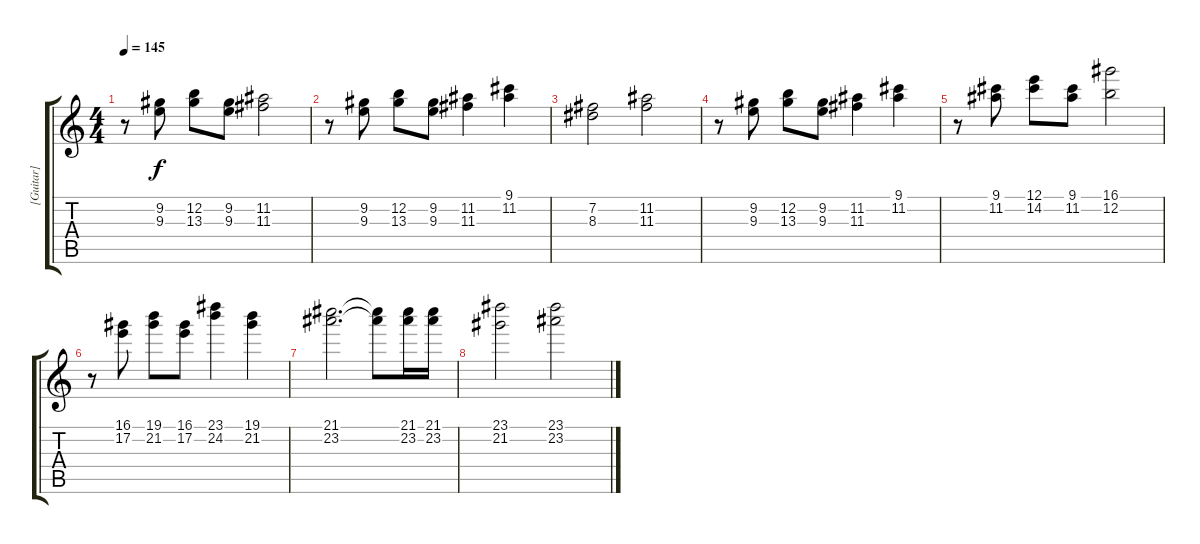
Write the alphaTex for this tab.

\track ("[Guitar]" "[Guitar]") {instrument distortionguitar}
\staff {score tabs}
\tuning (E4 B3 G3 D3 A2 E2) {hide}
\ts (4 4)
\tempo 145
\clef g2
\ks c
r.8{dy f} (9.2 9.3).8 (12.2 13.3).8 (9.2 9.3).8 (11.2 11.3).2 |
r.8 (9.2 9.3).8 (12.2 13.3).8 (9.2 9.3).8 (11.2 11.3).4 (9.1 11.2).4 |
(7.2 8.3).2 (11.2 11.3).2 |
r.8 (9.2 9.3).8 (12.2 13.3).8 (9.2 9.3).8 (11.2 11.3).4 (9.1 11.2).4 |
r.8 (9.1 11.2).8 (12.1 14.2).8 (9.1 11.2).8 (16.1 12.2).2 |
r.8 (16.1 17.2).8 (19.1 21.2).8 (16.1 17.2).8 (23.1 24.2).4 (19.1 21.2).4 |
(21.1 23.2).2{d} (21.1{t} 23.2{t}).8 (21.1 23.2).16 (21.1 23.2).16 |
(23.1 21.2).2 (23.1 23.2).2
